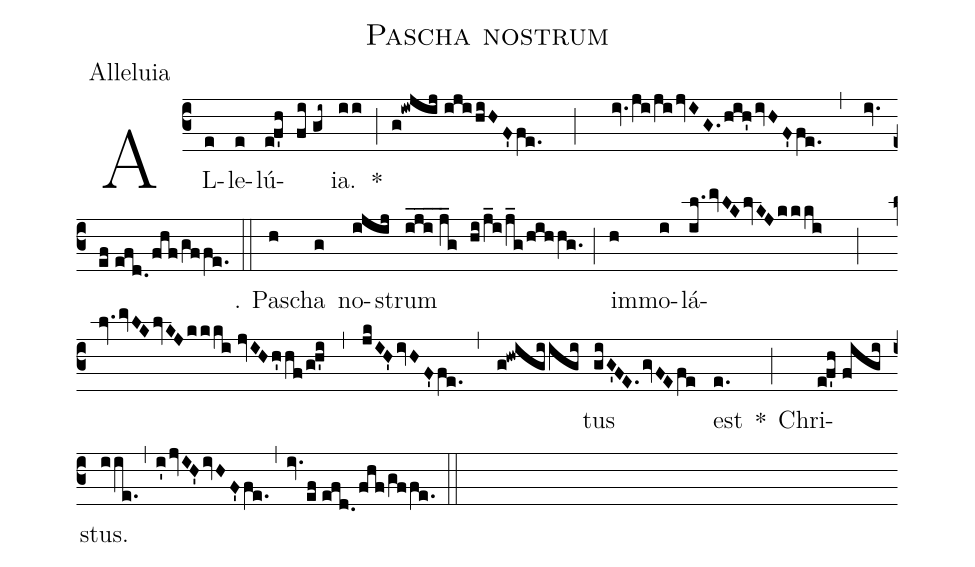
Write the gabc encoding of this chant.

name:Pascha nostrum;
office-part:Alleluia;
%%
(c3) AL(e)le(e)lú(e!f'h fi!//gi~)ia.(ii) *(;)
(g!iwjij//iji!/hiHF'fe. ; iv.ji!/jijvIG./hih'ivHF'fe.,iv.ef!//efd.!/fhf!/gffe.) (::)

℣. Pas(h)cha(g) no(ijij)strum(iji___!//j_g hi!/j_i!/j_g!/hihhg.) (;)
im(h)mo(i)lá(il.mvLKlvKJ!/kkki ; lv.mvLKlvKJ/kkki//jvIHh'hf!/g!h'i,jkIH'ivHF'fe.,g!hwigiigi)tus(giG'FE.!/gvFEfe) est(e.) *(;)
Chri(e!f'h!//figi)stus.(iie.,i'!/jvIH'ivHF'fe.,iv.ef!//efd.!/fhf!/gffe.) (::)
